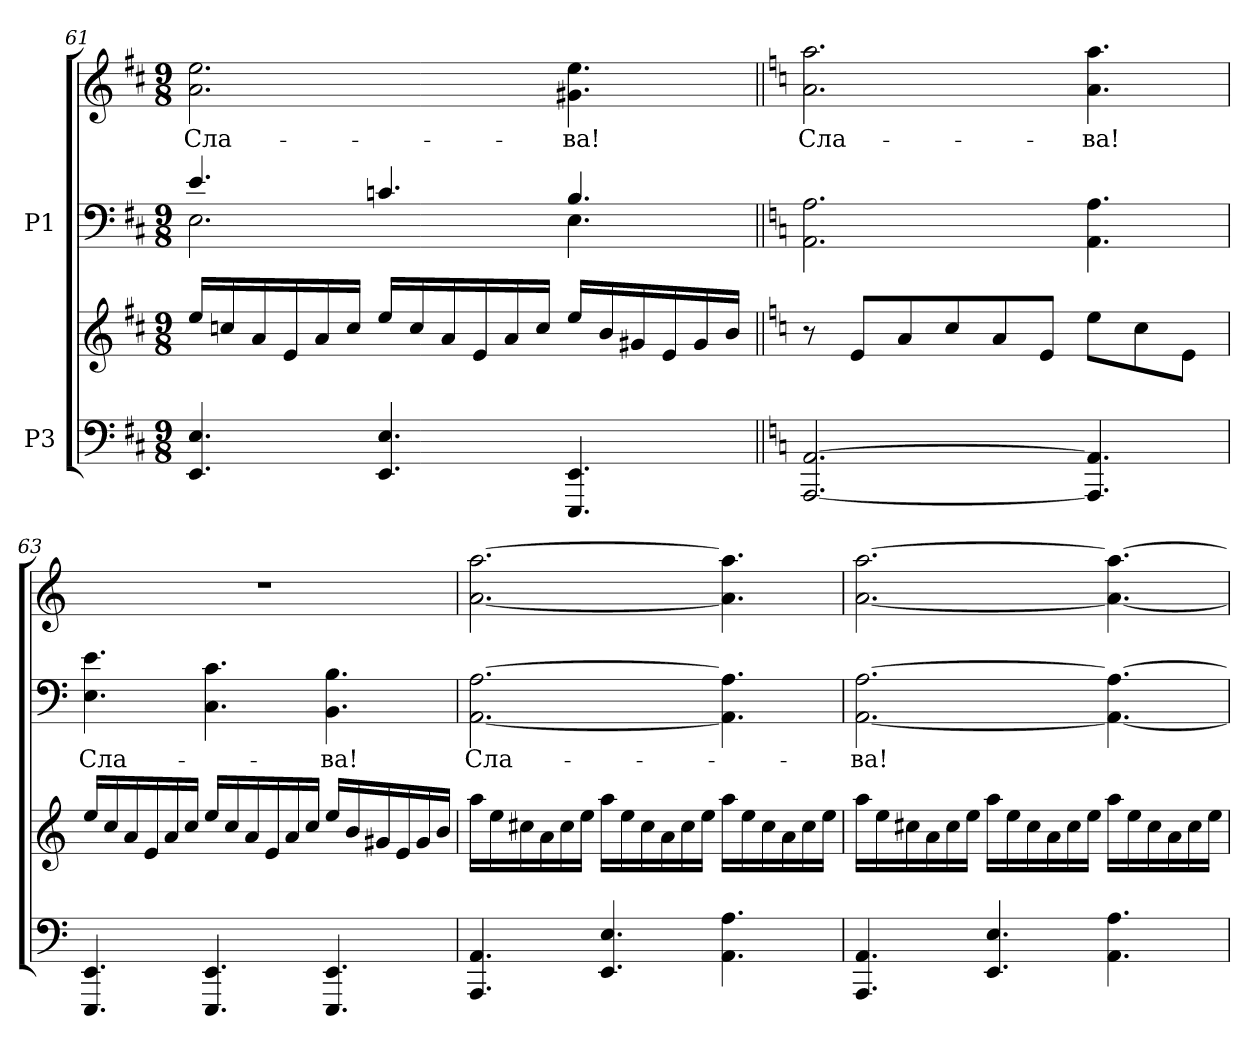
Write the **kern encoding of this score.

**kern	**kern	**kern	**text	**kern	**text
*part2	*part2	*part1	*part1	*part1	*part1
*staff4	*staff3	*staff2	*staff2	*staff1	*staff1
*I"P3	*	*I"P1	*	*	*
!!LO:PB:g=z
*clefF4	*clefG2	*clefF4	*	*clefG2	*
*k[f#c#]	*k[f#c#]	*k[f#c#]	*	*k[f#c#]	*
*b:	*b:	*b:	*	*b:	*
*M9/8	*M9/8	*M9/8	*	*M9/8	*
=61	=61	=61	=61	=61	=61
*	*	*^	*	*	*
!	!	!	!	!	!	!LO:LY:b:color=#000000
4.EEi/ 4.Ei	16eei/LL	4.ei/	2.Ei\	.	2.ai\ 2.eei	Сла-
.	16ccni/	.	.	.	.	.
.	16ai/	.	.	.	.	.
.	16ei/	.	.	.	.	.
.	16ai/	.	.	.	.	.
.	16cci/JJ	.	.	.	.	.
4.EEi/ 4.Ei	16eei/LL	4.cni/	.	.	.	.
.	16cci/	.	.	.	.	.
.	16ai/	.	.	.	.	.
.	16ei/	.	.	.	.	.
.	16ai/	.	.	.	.	.
.	16cci/JJ	.	.	.	.	.
!	!	!	!	!	!	!LO:LY:b:color=#000000
4.EEEi/ 4.EEi	16eei/LL	4.Bi/	4.Ei\	.	4.g#Xi\ 4.eei	-ва!
.	16bi/	.	.	.	.	.
.	16g#Xi/	.	.	.	.	.
.	16ei/	.	.	.	.	.
.	16g#i/	.	.	.	.	.
.	16bi/JJ	.	.	.	.	.
*	*	*v	*v	*	*	*
=62||	=62||	=62||	=62||	=62||	=62||
*k[]	*k[]	*k[]	*	*k[]	*
*a:	*a:	*a:	*	*a:	*
!	!	!	!	!	!LO:LY:b:color=#000000
[<2.AAAi/ [>2.AAi	8r	2.AAi\ 2.Ai	.	2.ai\ 2.aai	Сла-
.	8ei/L	.	.	.	.
.	8ai/	.	.	.	.
.	8cci/	.	.	.	.
.	8ai/	.	.	.	.
.	8ei/J	.	.	.	.
!	!	!	!	!	!LO:LY:b:color=#000000
4.AAAi/] 4.AAi]	8eei\L	4.AAi\ 4.Ai	.	4.ai\ 4.aai	-ва!
.	8cci\	.	.	.	.
.	8ei\J	.	.	.	.
=63	=63	=63	=63	=63	=63
!	!	!	!LO:LY:a:color=#000000	!LO:N:vis=1	!
4.EEEi/ 4.EEi	16eei/LL	4.Ei\ 4.ei	Сла-	8%9r	.
.	16cci/	.	.	.	.
.	16ai/	.	.	.	.
.	16ei/	.	.	.	.
.	16ai/	.	.	.	.
.	16cci/JJ	.	.	.	.
4.EEEi/ 4.EEi	16eei/LL	4.Ci\ 4.ci	.	.	.
.	16cci/	.	.	.	.
.	16ai/	.	.	.	.
.	16ei/	.	.	.	.
.	16ai/	.	.	.	.
.	16cci/JJ	.	.	.	.
!	!	!	!LO:LY:a:color=#000000	!	!
4.EEEi/ 4.EEi	16eei/LL	4.BBi\ 4.Bi	-ва!	.	.
.	16bi/	.	.	.	.
.	16g#Xi/	.	.	.	.
.	16ei/	.	.	.	.
.	16g#i/	.	.	.	.
.	16bi/JJ	.	.	.	.
!!LO:LB:g=z
=64	=64	=64	=64	=64	=64
!	!	!	!LO:LY:a:color=#000000	!	!
4.AAAi/ 4.AAi	16aai\LL	[<2.AAi\ [>2.Ai	Сла-	[<2.ai\ [>2.aai	.
.	16eei\	.	.	.	.
.	16cc#Xi\	.	.	.	.
.	16ai\	.	.	.	.
.	16cc#i\	.	.	.	.
.	16eei\JJ	.	.	.	.
4.EEi/ 4.Ei	16aai\LL	.	.	.	.
.	16eei\	.	.	.	.
.	16cc#i\	.	.	.	.
.	16ai\	.	.	.	.
.	16cc#i\	.	.	.	.
.	16eei\JJ	.	.	.	.
4.AAi\ 4.Ai	16aai\LL	4.AAi\] 4.Ai]	.	4.ai\] 4.aai]	.
.	16eei\	.	.	.	.
.	16cc#i\	.	.	.	.
.	16ai\	.	.	.	.
.	16cc#i\	.	.	.	.
.	16eei\JJ	.	.	.	.
=65	=65	=65	=65	=65	=65
!	!	!	!LO:LY:a:color=#000000	!	!
4.AAAi/ 4.AAi	16aai\LL	[<2.AAi\ [>2.Ai	-ва!	[<2.ai\ [>2.aai	.
.	16eei\	.	.	.	.
.	16cc#Xi\	.	.	.	.
.	16ai\	.	.	.	.
.	16cc#i\	.	.	.	.
.	16eei\JJ	.	.	.	.
4.EEi/ 4.Ei	16aai\LL	.	.	.	.
.	16eei\	.	.	.	.
.	16cc#i\	.	.	.	.
.	16ai\	.	.	.	.
.	16cc#i\	.	.	.	.
.	16eei\JJ	.	.	.	.
4.AAi\ 4.Ai	16aai\LL	4.AAi\_< 4.Ai_>	.	4.ai\_< 4.aai_>	.
.	16eei\	.	.	.	.
.	16cc#i\	.	.	.	.
.	16ai\	.	.	.	.
.	16cc#i\	.	.	.	.
.	16eei\JJ	.	.	.	.
=	=	=	=	=	=
*-	*-	*-	*-	*-	*-
